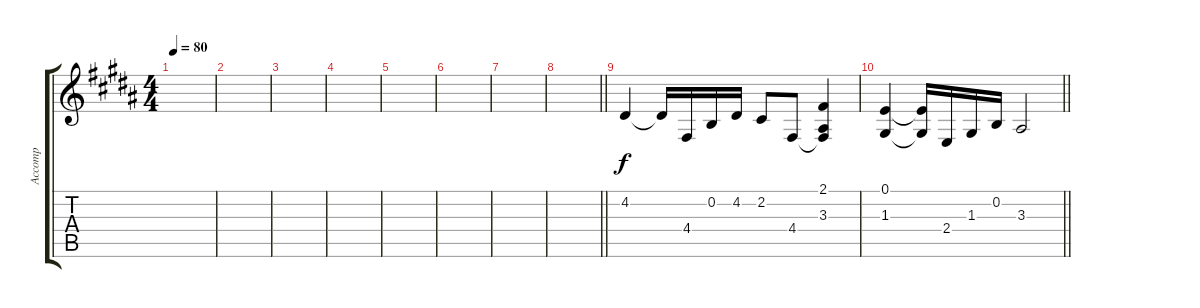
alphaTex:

\track ("Accomp" "Accomp") {instrument acousticgrandpiano}
\staff {score tabs}
\tuning (E4 B3 G3 D3 A2 E2) {hide}
\ts (4 4)
\tempo 80
\clef g2
\ks b
|
|
|
|
|
|
|
\barLineRight lightlight
|
4.2.4 4.2{t}.16 4.4.16 0.2.16 4.2.16 2.2.8 4.4.8 (2.1 3.3 4.4{t}).4 |
\barLineRight lightlight
(0.1 1.3).4 (0.1{t} 1.3{t}).16 2.4.16 1.3.16 0.2.16 3.3.2
